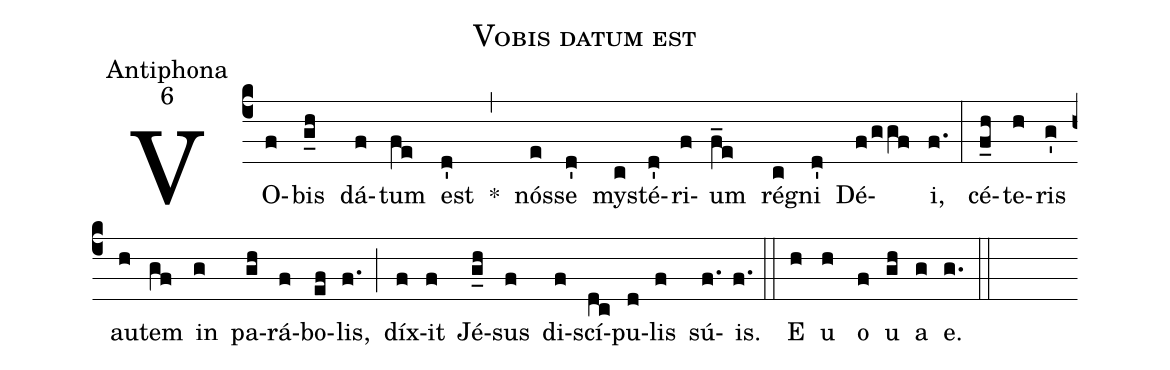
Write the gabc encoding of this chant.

name:Vobis datum est;
office-part:Antiphona;
mode:6;
%%
(c4) VO(f)bis(g_h) dá(f)tum(fe) est(d') *(,) nós(e)se(d') my(c)sté(d')ri(f)um(f_e) ré(c)gni(d') Dé(f/ggf)i,(f.) (:) cé(f_h)te(h)ris(g') au(h)tem(gf) in(g) pa(gh)rá(f)bo(ef)lis,(f.) (;) díx(f)it(f) Jé(g_h)sus(f) di(f)scí(dc)pu(d)lis(f) sú(f.)is.(f.) (::) <eu> E(h) u (h) o(f) u(gh) a(g) e.(g.) </eu> (::)
